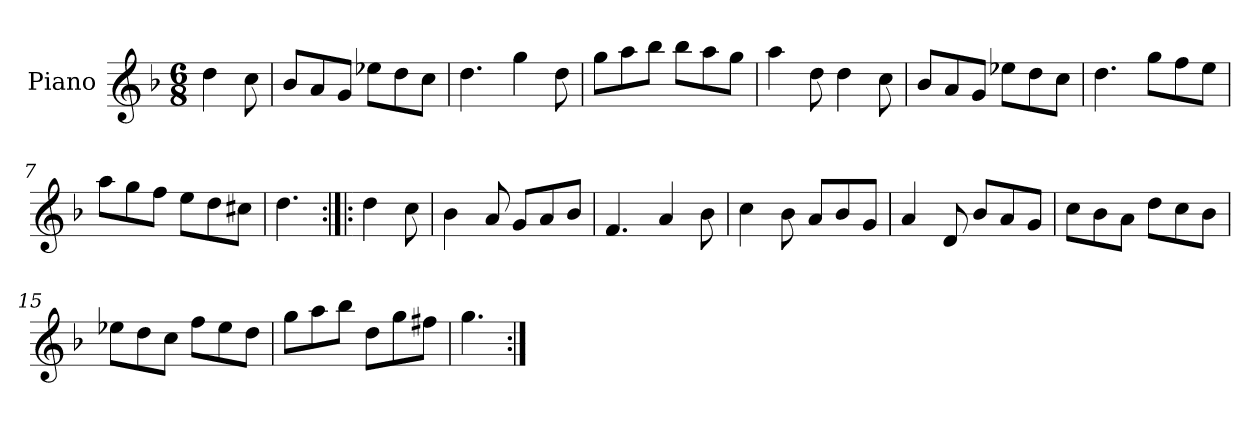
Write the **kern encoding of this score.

**kern
*part1
*staff1
*I"Piano
*I'Pno.
*clefG2
*k[b-]
*M6/8
=
4dd\
8cc\
=1
8b-/L
8a/
8g/J
8ee-X\L
8dd\
8cc\J
=2
4.dd\
4gg\
8dd\
=3
8gg\L
8aa\
8bb-\J
8bb-\L
8aa\
8gg\J
=4
4aa\
8dd\
4dd\
8cc\
=5
8b-/L
8a/
8g/J
8ee-X\L
8dd\
8cc\J
!!LO:LB:g=z
=6
4.dd\
8gg\L
8ff\
8ee\J
=7
8aa\L
8gg\
8ff\J
8ee\L
8dd\
8cc#X\J
=8
4.dd\
=9:|!|:
4dd\
8cc\
=10
4b-\
8a/
8g/L
8a/
8b-/J
=11
4.f/
4a/
8b-\
=12
4cc\
8b-\
8a/L
8b-/
8g/J
!!LO:LB:g=z
=13
4a/
8d/
8b-/L
8a/
8g/J
=14
8cc\L
8b-\
8a\J
8dd\L
8cc\
8b-\J
=15
8ee-X\L
8dd\
8cc\J
8ff\L
8ee-\
8dd\J
=16
8gg\L
8aa\
8bb-\J
8dd\L
8gg\
8ff#X\J
=17
4.gg\
=:|!
*-
